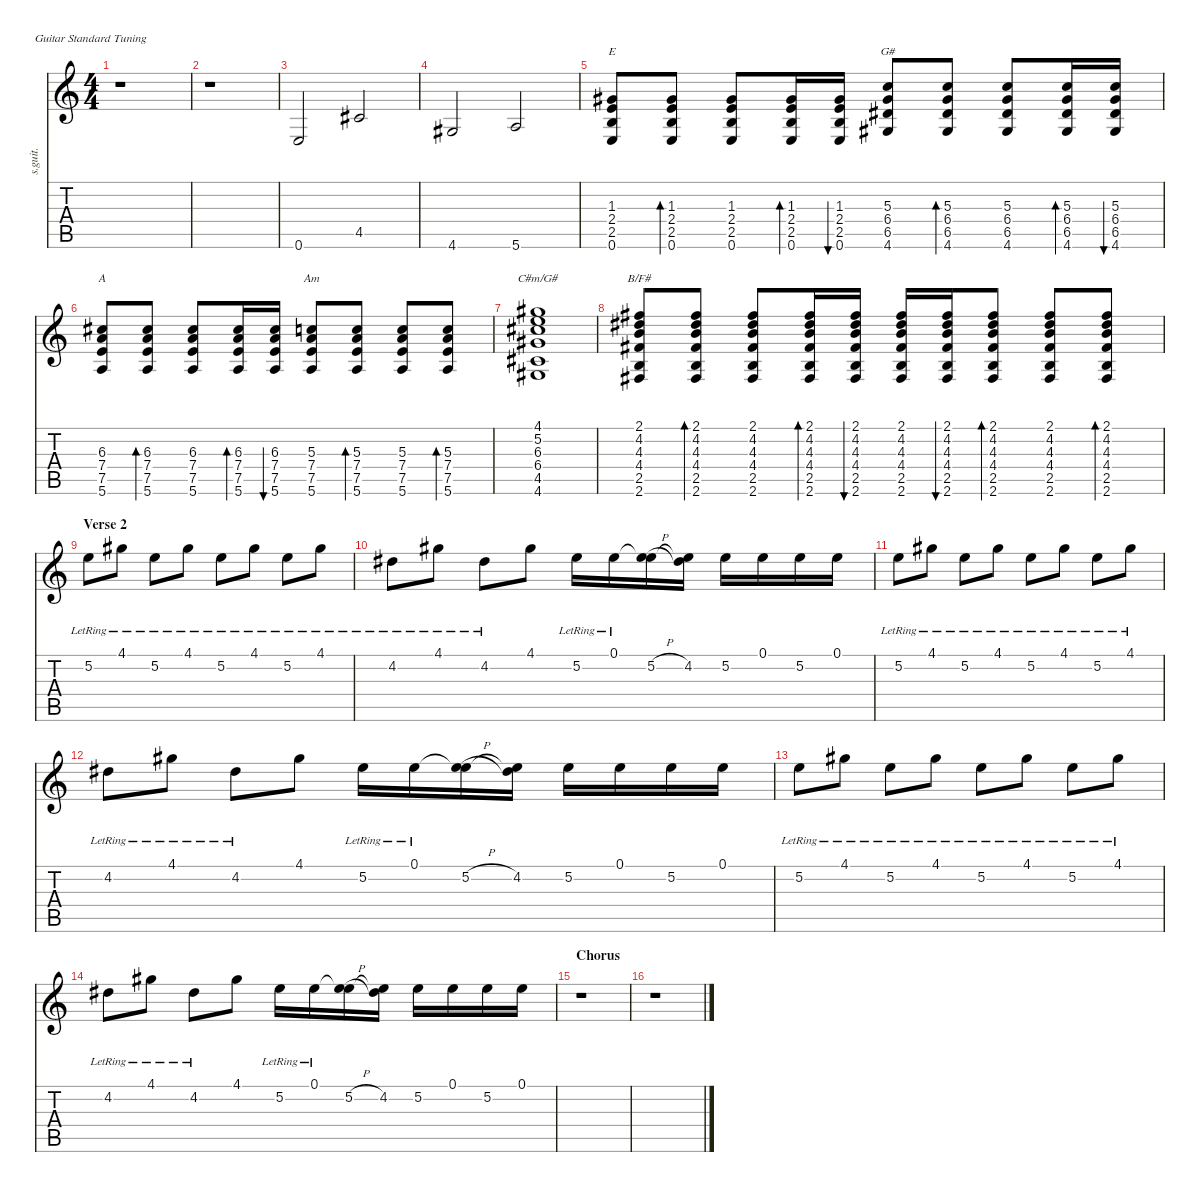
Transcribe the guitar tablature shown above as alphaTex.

\defaultSystemsLayout 4
\hideDynamics
\bracketExtendMode nobrackets
\track ("Joey Santiago (Right Guitar)" "s.guit.") {instrument distortionguitar}
\staff {score tabs}
\tuning (E4 B3 G3 D3 A2 E2)
\chord ("E" 3 1 2 2 0 x) {showdiagram false}
\chord ("G#" 3 1 2 2 0 x) {showdiagram false}
\chord ("A" 3 1 2 2 0 x) {showdiagram false}
\chord ("Am" 3 1 2 2 0 x) {showdiagram false}
\chord ("C#m/G#" 3 1 2 2 0 x) {showdiagram false}
\chord ("B/F#" 3 1 2 2 0 x) {showdiagram false}
\ts (4 4)
\tempo (81 hide)
\clef g2
\ks c
r.1{dy f} |
r.1 |
0.6.2{lyrics (0 "") lyrics (1 "") lyrics (2 "") lyrics (3 "") lyrics (4 "") dy mf} 4.5{acc #}.2{lyrics (0 "") lyrics (1 "") lyrics (2 "") lyrics (3 "") lyrics (4 "")} |
4.6{acc #}.2{lyrics (0 "") lyrics (1 "") lyrics (2 "") lyrics (3 "") lyrics (4 "")} 5.6.2{lyrics (0 "") lyrics (1 "") lyrics (2 "") lyrics (3 "") lyrics (4 "")} |
(1.3{acc #} 2.4 2.5 0.6).8{ch "E" lyrics (0 "") lyrics (1 "") lyrics (2 "") lyrics (3 "") lyrics (4 "")} (1.3{acc #} 2.4 2.5 0.6).8{bd 30 lyrics (0 "") lyrics (1 "") lyrics (2 "") lyrics (3 "") lyrics (4 "")} (1.3{acc #} 2.4 2.5 0.6).8{lyrics (0 "") lyrics (1 "") lyrics (2 "") lyrics (3 "") lyrics (4 "")} (1.3{acc #} 2.4 2.5 0.6).16{bd 30 lyrics (0 "") lyrics (1 "") lyrics (2 "") lyrics (3 "") lyrics (4 "")} (1.3{acc #} 2.4 2.5 0.6).16{bu 30 lyrics (0 "") lyrics (1 "") lyrics (2 "") lyrics (3 "") lyrics (4 "")} (5.3 6.4{acc #} 6.5{acc #} 4.6{acc #}).8{ch "G#" lyrics (0 "") lyrics (1 "") lyrics (2 "") lyrics (3 "") lyrics (4 "")} (5.3 6.4{acc #} 6.5{acc #} 4.6{acc #}).8{bd 30 lyrics (0 "") lyrics (1 "") lyrics (2 "") lyrics (3 "") lyrics (4 "")} (5.3 6.4{acc #} 6.5{acc #} 4.6{acc #}).8{lyrics (0 "") lyrics (1 "") lyrics (2 "") lyrics (3 "") lyrics (4 "")} (5.3 6.4{acc #} 6.5{acc #} 4.6{acc #}).16{bd 30 lyrics (0 "") lyrics (1 "") lyrics (2 "") lyrics (3 "") lyrics (4 "")} (5.3 6.4{acc #} 6.5{acc #} 4.6{acc #}).16{bu 30 lyrics (0 "") lyrics (1 "") lyrics (2 "") lyrics (3 "") lyrics (4 "")} |
(6.3{acc #} 7.4 7.5 5.6).8{ch "A" lyrics (0 "") lyrics (1 "") lyrics (2 "") lyrics (3 "") lyrics (4 "")} (6.3{acc #} 7.4 7.5 5.6).8{bd 30 lyrics (0 "") lyrics (1 "") lyrics (2 "") lyrics (3 "") lyrics (4 "") dy mp} (6.3{acc #} 7.4 7.5 5.6).8{lyrics (0 "") lyrics (1 "") lyrics (2 "") lyrics (3 "") lyrics (4 "")} (6.3{acc #} 7.4 7.5 5.6).16{bd 30 lyrics (0 "") lyrics (1 "") lyrics (2 "") lyrics (3 "") lyrics (4 "")} (6.3{acc #} 7.4 7.5 5.6).16{bu 30 lyrics (0 "") lyrics (1 "") lyrics (2 "") lyrics (3 "") lyrics (4 "")} (5.3 7.4 7.5 5.6).8{ch "Am" lyrics (0 "") lyrics (1 "") lyrics (2 "") lyrics (3 "") lyrics (4 "")} (5.3 7.4 7.5 5.6).8{bd 30 lyrics (0 "") lyrics (1 "") lyrics (2 "") lyrics (3 "") lyrics (4 "")} (5.3 7.4 7.5 5.6).8{lyrics (0 "") lyrics (1 "") lyrics (2 "") lyrics (3 "") lyrics (4 "")} (5.3 7.4 7.5 5.6).8{bd 30 lyrics (0 "") lyrics (1 "") lyrics (2 "") lyrics (3 "") lyrics (4 "")} |
(4.1{acc #} 5.2 6.3{acc #} 6.4{acc #} 4.5{acc #} 4.6{acc #}).1{ch "C#m/G#" lyrics (0 "") lyrics (1 "") lyrics (2 "") lyrics (3 "") lyrics (4 "") dy mf} |
(2.1{acc #} 4.2{acc #} 4.3 4.4{acc #} 2.5 2.6{acc #}).8{ch "B/F#" lyrics (0 "") lyrics (1 "") lyrics (2 "") lyrics (3 "") lyrics (4 "")} (2.1{acc #} 4.2{acc #} 4.3 4.4{acc #} 2.5 2.6{acc #}).8{bd 30 lyrics (0 "") lyrics (1 "") lyrics (2 "") lyrics (3 "") lyrics (4 "")} (2.1{acc #} 4.2{acc #} 4.3 4.4{acc #} 2.5 2.6{acc #}).8{lyrics (0 "") lyrics (1 "") lyrics (2 "") lyrics (3 "") lyrics (4 "")} (2.1{acc #} 4.2{acc #} 4.3 4.4{acc #} 2.5 2.6{acc #}).16{bd 30 lyrics (0 "") lyrics (1 "") lyrics (2 "") lyrics (3 "") lyrics (4 "")} (2.1{acc #} 4.2{acc #} 4.3 4.4{acc #} 2.5 2.6{acc #}).16{bu 30 lyrics (0 "") lyrics (1 "") lyrics (2 "") lyrics (3 "") lyrics (4 "")} (2.1{acc #} 4.2{acc #} 4.3 4.4{acc #} 2.5 2.6{acc #}).16{lyrics (0 "") lyrics (1 "") lyrics (2 "") lyrics (3 "") lyrics (4 "")} (2.1{acc #} 4.2{acc #} 4.3 4.4{acc #} 2.5 2.6{acc #}).16{bu 30 lyrics (0 "") lyrics (1 "") lyrics (2 "") lyrics (3 "") lyrics (4 "")} (2.1{acc #} 4.2{acc #} 4.3 4.4{acc #} 2.5 2.6{acc #}).8{bd 30 lyrics (0 "") lyrics (1 "") lyrics (2 "") lyrics (3 "") lyrics (4 "")} (2.1{acc #} 4.2{acc #} 4.3 4.4{acc #} 2.5 2.6{acc #}).8{lyrics (0 "") lyrics (1 "") lyrics (2 "") lyrics (3 "") lyrics (4 "")} (2.1{acc #} 4.2{acc #} 4.3 4.4{acc #} 2.5 2.6{acc #}).8{bd 30 lyrics (0 "") lyrics (1 "") lyrics (2 "") lyrics (3 "") lyrics (4 "")} |
\section ("" "Verse 2")
5.2{lr}.8{lyrics (0 "") lyrics (1 "") lyrics (2 "") lyrics (3 "") lyrics (4 "")} 4.1{lr acc #}.8{lyrics (0 "") lyrics (1 "") lyrics (2 "") lyrics (3 "") lyrics (4 "")} 5.2{lr}.8{lyrics (0 "") lyrics (1 "") lyrics (2 "") lyrics (3 "") lyrics (4 "")} 4.1{lr acc #}.8{lyrics (0 "") lyrics (1 "") lyrics (2 "") lyrics (3 "") lyrics (4 "")} 5.2{lr}.8{lyrics (0 "") lyrics (1 "") lyrics (2 "") lyrics (3 "") lyrics (4 "")} 4.1{lr acc #}.8{lyrics (0 "") lyrics (1 "") lyrics (2 "") lyrics (3 "") lyrics (4 "")} 5.2{lr}.8{lyrics (0 "") lyrics (1 "") lyrics (2 "") lyrics (3 "") lyrics (4 "")} 4.1{lr acc #}.8{lyrics (0 "") lyrics (1 "") lyrics (2 "") lyrics (3 "") lyrics (4 "")} |
4.2{lr acc #}.8{lyrics (0 "") lyrics (1 "") lyrics (2 "") lyrics (3 "") lyrics (4 "")} 4.1{lr acc #}.8{lyrics (0 "") lyrics (1 "") lyrics (2 "") lyrics (3 "") lyrics (4 "")} 4.2{lr acc #}.8{lyrics (0 "") lyrics (1 "") lyrics (2 "") lyrics (3 "") lyrics (4 "")} 4.1{acc #}.8{lyrics (0 "") lyrics (1 "") lyrics (2 "") lyrics (3 "") lyrics (4 "") dy f} 5.2{lr}.16{lyrics (0 "") lyrics (1 "") lyrics (2 "") lyrics (3 "") lyrics (4 "")} 0.1{lr}.16{lyrics (0 "") lyrics (1 "") lyrics (2 "") lyrics (3 "") lyrics (4 "")} (5.2{h} 0.1{t}).16{lyrics (0 "") lyrics (1 "") lyrics (2 "") lyrics (3 "") lyrics (4 "") dy mf} (0.1{t} 4.2{acc #}).16{lyrics (0 "") lyrics (1 "") lyrics (2 "") lyrics (3 "") lyrics (4 "")} 5.2.16{lyrics (0 "") lyrics (1 "") lyrics (2 "") lyrics (3 "") lyrics (4 "")} 0.1.16{lyrics (0 "") lyrics (1 "") lyrics (2 "") lyrics (3 "") lyrics (4 "") dy f} 5.2.16{lyrics (0 "") lyrics (1 "") lyrics (2 "") lyrics (3 "") lyrics (4 "") dy mf} 0.1.16{lyrics (0 "") lyrics (1 "") lyrics (2 "") lyrics (3 "") lyrics (4 "") dy f} |
5.2{lr}.8{lyrics (0 "") lyrics (1 "") lyrics (2 "") lyrics (3 "") lyrics (4 "") dy mf} 4.1{lr acc #}.8{lyrics (0 "") lyrics (1 "") lyrics (2 "") lyrics (3 "") lyrics (4 "")} 5.2{lr}.8{lyrics (0 "") lyrics (1 "") lyrics (2 "") lyrics (3 "") lyrics (4 "")} 4.1{lr acc #}.8{lyrics (0 "") lyrics (1 "") lyrics (2 "") lyrics (3 "") lyrics (4 "")} 5.2{lr}.8{lyrics (0 "") lyrics (1 "") lyrics (2 "") lyrics (3 "") lyrics (4 "")} 4.1{lr acc #}.8{lyrics (0 "") lyrics (1 "") lyrics (2 "") lyrics (3 "") lyrics (4 "")} 5.2{lr}.8{lyrics (0 "") lyrics (1 "") lyrics (2 "") lyrics (3 "") lyrics (4 "")} 4.1{lr acc #}.8{lyrics (0 "") lyrics (1 "") lyrics (2 "") lyrics (3 "") lyrics (4 "")} |
4.2{lr acc #}.8{lyrics (0 "") lyrics (1 "") lyrics (2 "") lyrics (3 "") lyrics (4 "")} 4.1{lr acc #}.8{lyrics (0 "") lyrics (1 "") lyrics (2 "") lyrics (3 "") lyrics (4 "")} 4.2{lr acc #}.8{lyrics (0 "") lyrics (1 "") lyrics (2 "") lyrics (3 "") lyrics (4 "")} 4.1{acc #}.8{lyrics (0 "") lyrics (1 "") lyrics (2 "") lyrics (3 "") lyrics (4 "") dy f} 5.2{lr}.16{lyrics (0 "") lyrics (1 "") lyrics (2 "") lyrics (3 "") lyrics (4 "")} 0.1{lr}.16{lyrics (0 "") lyrics (1 "") lyrics (2 "") lyrics (3 "") lyrics (4 "")} (5.2{h} 0.1{t}).16{lyrics (0 "") lyrics (1 "") lyrics (2 "") lyrics (3 "") lyrics (4 "") dy mf} (0.1{t} 4.2{acc #}).16{lyrics (0 "") lyrics (1 "") lyrics (2 "") lyrics (3 "") lyrics (4 "")} 5.2.16{lyrics (0 "") lyrics (1 "") lyrics (2 "") lyrics (3 "") lyrics (4 "")} 0.1.16{lyrics (0 "") lyrics (1 "") lyrics (2 "") lyrics (3 "") lyrics (4 "") dy f} 5.2.16{lyrics (0 "") lyrics (1 "") lyrics (2 "") lyrics (3 "") lyrics (4 "") dy mf} 0.1.16{lyrics (0 "") lyrics (1 "") lyrics (2 "") lyrics (3 "") lyrics (4 "") dy f} |
5.2{lr}.8{lyrics (0 "") lyrics (1 "") lyrics (2 "") lyrics (3 "") lyrics (4 "") dy mf} 4.1{lr acc #}.8{lyrics (0 "") lyrics (1 "") lyrics (2 "") lyrics (3 "") lyrics (4 "")} 5.2{lr}.8{lyrics (0 "") lyrics (1 "") lyrics (2 "") lyrics (3 "") lyrics (4 "")} 4.1{lr acc #}.8{lyrics (0 "") lyrics (1 "") lyrics (2 "") lyrics (3 "") lyrics (4 "")} 5.2{lr}.8{lyrics (0 "") lyrics (1 "") lyrics (2 "") lyrics (3 "") lyrics (4 "")} 4.1{lr acc #}.8{lyrics (0 "") lyrics (1 "") lyrics (2 "") lyrics (3 "") lyrics (4 "")} 5.2{lr}.8{lyrics (0 "") lyrics (1 "") lyrics (2 "") lyrics (3 "") lyrics (4 "")} 4.1{lr acc #}.8{lyrics (0 "") lyrics (1 "") lyrics (2 "") lyrics (3 "") lyrics (4 "")} |
4.2{lr acc #}.8{lyrics (0 "") lyrics (1 "") lyrics (2 "") lyrics (3 "") lyrics (4 "")} 4.1{lr acc #}.8{lyrics (0 "") lyrics (1 "") lyrics (2 "") lyrics (3 "") lyrics (4 "")} 4.2{lr acc #}.8{lyrics (0 "") lyrics (1 "") lyrics (2 "") lyrics (3 "") lyrics (4 "")} 4.1{acc #}.8{lyrics (0 "") lyrics (1 "") lyrics (2 "") lyrics (3 "") lyrics (4 "") dy f} 5.2{lr}.16{lyrics (0 "") lyrics (1 "") lyrics (2 "") lyrics (3 "") lyrics (4 "")} 0.1{lr}.16{lyrics (0 "") lyrics (1 "") lyrics (2 "") lyrics (3 "") lyrics (4 "")} (5.2{h} 0.1{t}).16{lyrics (0 "") lyrics (1 "") lyrics (2 "") lyrics (3 "") lyrics (4 "") dy mf} (0.1{t} 4.2{acc #}).16{lyrics (0 "") lyrics (1 "") lyrics (2 "") lyrics (3 "") lyrics (4 "")} 5.2.16{lyrics (0 "") lyrics (1 "") lyrics (2 "") lyrics (3 "") lyrics (4 "")} 0.1.16{lyrics (0 "") lyrics (1 "") lyrics (2 "") lyrics (3 "") lyrics (4 "") dy f} 5.2.16{lyrics (0 "") lyrics (1 "") lyrics (2 "") lyrics (3 "") lyrics (4 "") dy mf} 0.1.16{lyrics (0 "") lyrics (1 "") lyrics (2 "") lyrics (3 "") lyrics (4 "") dy f} |
\section ("" "Chorus")
r.1 |
r.1
